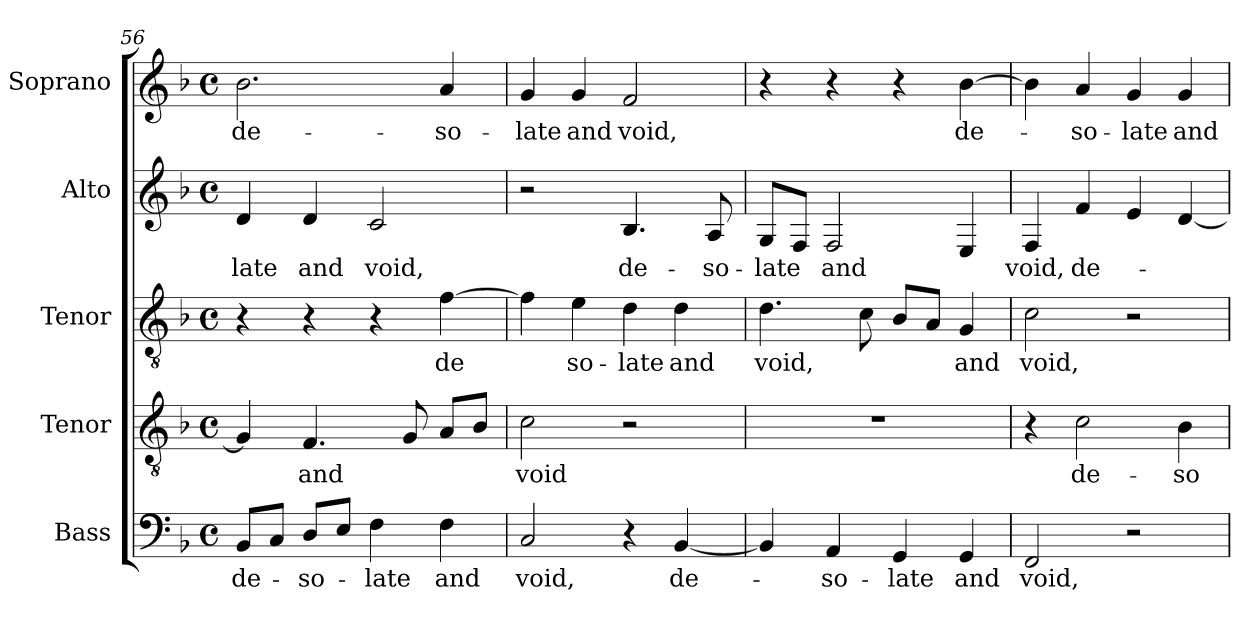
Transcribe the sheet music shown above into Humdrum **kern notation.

**kern	**text	**kern	**text	**kern	**text	**kern	**text	**kern	**text
*part5	*part5	*part4	*part4	*part3	*part3	*part2	*part2	*part1	*part1
*staff5	*staff5	*staff4	*staff4	*staff3	*staff3	*staff2	*staff2	*staff1	*staff1
*I"Bass	*	*I"Tenor	*	*I"Tenor	*	*I"Alto	*	*I"Soprano	*
*I'B.	*	*I'T.	*	*I'T.	*	*I'A.	*	*I'S.	*
*clefF4	*	*clefGv2	*	*clefGv2	*	*clefG2	*	*clefG2	*
*	*	*ITrd7c12	*	*	*	*	*	*	*
*k[b-]	*	*k[b-]	*	*k[b-]	*	*k[b-]	*	*k[b-]	*
*F:	*	*F:	*	*F:	*	*F:	*	*F:	*
*M4/4	*	*M4/4	*	*M4/4	*	*M4/4	*	*M4/4	*
*met(c)	*	*met(c)	*	*met(c)	*	*met(c)	*	*met(c)	*
=56	=56	=56	=56	=56	=56	=56	=56	=56	=56
!	!LO:LY:b:color=#000000	!	!	!	!	!	!	!	!
!	!	!	!	!	!	!	!LO:LY:b:color=#000000	!	!
!	!	!	!	!	!	!	!	!	!LO:LY:b:color=#000000
8BB-i/L	de-	4GGi/]	.	4r	.	4di/	-late	2.b-i\	de-
8Ci/J	.	.	.	.	.	.	.	.	.
!	!LO:LY:b:color=#000000	!	!	!	!	!	!	!	!
!	!	!	!LO:LY:b:color=#000000	!	!	!	!	!	!
!	!	!	!	!	!	!	!LO:LY:b:color=#000000	!	!
8Di/L	-so-	4.FFi/	and	4r	.	4di/	and	.	.
8Ei/J	.	.	.	.	.	.	.	.	.
!	!LO:LY:b:color=#000000	!	!	!	!	!	!	!	!
!	!	!	!	!	!	!	!LO:LY:b:color=#000000	!	!
4Fi\	-late	.	.	4r	.	2ci/	void,	.	.
.	.	8GGi/	.	.	.	.	.	.	.
!	!LO:LY:b:color=#000000	!	!	!	!	!	!	!	!
!	!	!	!	!	!LO:LY:b:color=#000000	!	!	!	!
!	!	!	!	!	!	!	!	!	!LO:LY:b:color=#000000
4Fi\	and	8AAi/L	.	[4fi\	de	.	.	4ai/	-so-
.	.	8BB-i/J	.	.	.	.	.	.	.
=57	=57	=57	=57	=57	=57	=57	=57	=57	=57
!	!LO:LY:b:color=#000000	!	!	!	!	!	!	!	!
!	!	!	!LO:LY:b:color=#000000	!	!	!	!	!	!
!	!	!	!	!	!	!	!	!	!LO:LY:b:color=#000000
2Ci/	void,	2Ci\	void	4fi\]	.	2r	.	4gi/	-late
!	!	!	!	!	!LO:LY:b:color=#000000	!	!	!	!
!	!	!	!	!	!	!	!	!	!LO:LY:b:color=#000000
.	.	.	.	4ei\	so-	.	.	4gi/	and
!	!	!	!	!	!LO:LY:b:color=#000000	!	!	!	!
!	!	!	!	!	!	!	!LO:LY:b:color=#000000	!	!
!	!	!	!	!	!	!	!	!	!LO:LY:b:color=#000000
4r	.	2r	.	4di\	-late	4.B-i/	de-	2fi/	void,
!	!LO:LY:b:color=#000000	!	!	!	!	!	!	!	!
!	!	!	!	!	!LO:LY:b:color=#000000	!	!	!	!
[4BB-i/	de-	.	.	4di\	and	.	.	.	.
!	!	!	!	!	!	!	!LO:LY:b:color=#000000	!	!
.	.	.	.	.	.	8Ai/	-so-	.	.
=58	=58	=58	=58	=58	=58	=58	=58	=58	=58
!	!	!	!	!	!LO:LY:b:color=#000000	!	!	!	!
!	!	!	!	!	!	!	!LO:LY:b:color=#000000	!	!
4BB-i/]	.	1r	.	4.di\	void,	8Gi/L	-late	4r	.
.	.	.	.	.	.	8Fi/J	.	.	.
!	!LO:LY:b:color=#000000	!	!	!	!	!	!	!	!
!	!	!	!	!	!	!	!LO:LY:b:color=#000000	!	!
4AAi/	-so-	.	.	.	.	2Fi/	and	4r	.
.	.	.	.	8ci\	.	.	.	.	.
!	!LO:LY:b:color=#000000	!	!	!	!	!	!	!	!
4GGi/	-late	.	.	8B-i/L	.	.	.	4r	.
.	.	.	.	8Ai/J	.	.	.	.	.
!	!LO:LY:b:color=#000000	!	!	!	!	!	!	!	!
!	!	!	!	!	!LO:LY:b:color=#000000	!	!	!	!
!	!	!	!	!	!	!	!	!	!LO:LY:b:color=#000000
4GGi/	and	.	.	4Gi/	and	4Ei/	.	[4b-i\	de-
!!LO:LB:g=z
=59	=59	=59	=59	=59	=59	=59	=59	=59	=59
!	!LO:LY:b:color=#000000	!	!	!	!	!	!	!	!
!	!	!	!	!	!LO:LY:b:color=#000000	!	!	!	!
!	!	!	!	!	!	!	!LO:LY:b:color=#000000	!	!
2FFi/	void,	4r	.	2ci\	void,	4Fi/	void,	4b-i\]	.
!	!	!	!LO:LY:b:color=#000000	!	!	!	!	!	!
!	!	!	!	!	!	!	!LO:LY:b:color=#000000	!	!
!	!	!	!	!	!	!	!	!	!LO:LY:b:color=#000000
.	.	2Ci\	de-	.	.	4fi/	de-	4ai/	-so-
!	!	!	!	!	!	!	!	!	!LO:LY:b:color=#000000
2r	.	.	.	2r	.	4ei/	.	4gi/	-late
!	!	!	!LO:LY:b:color=#000000	!	!	!	!	!	!
!	!	!	!	!	!	!	!	!	!LO:LY:b:color=#000000
.	.	4BB-i\	-so-	.	.	[4di/	.	4gi/	and
=	=	=	=	=	=	=	=	=	=
*-	*-	*-	*-	*-	*-	*-	*-	*-	*-
